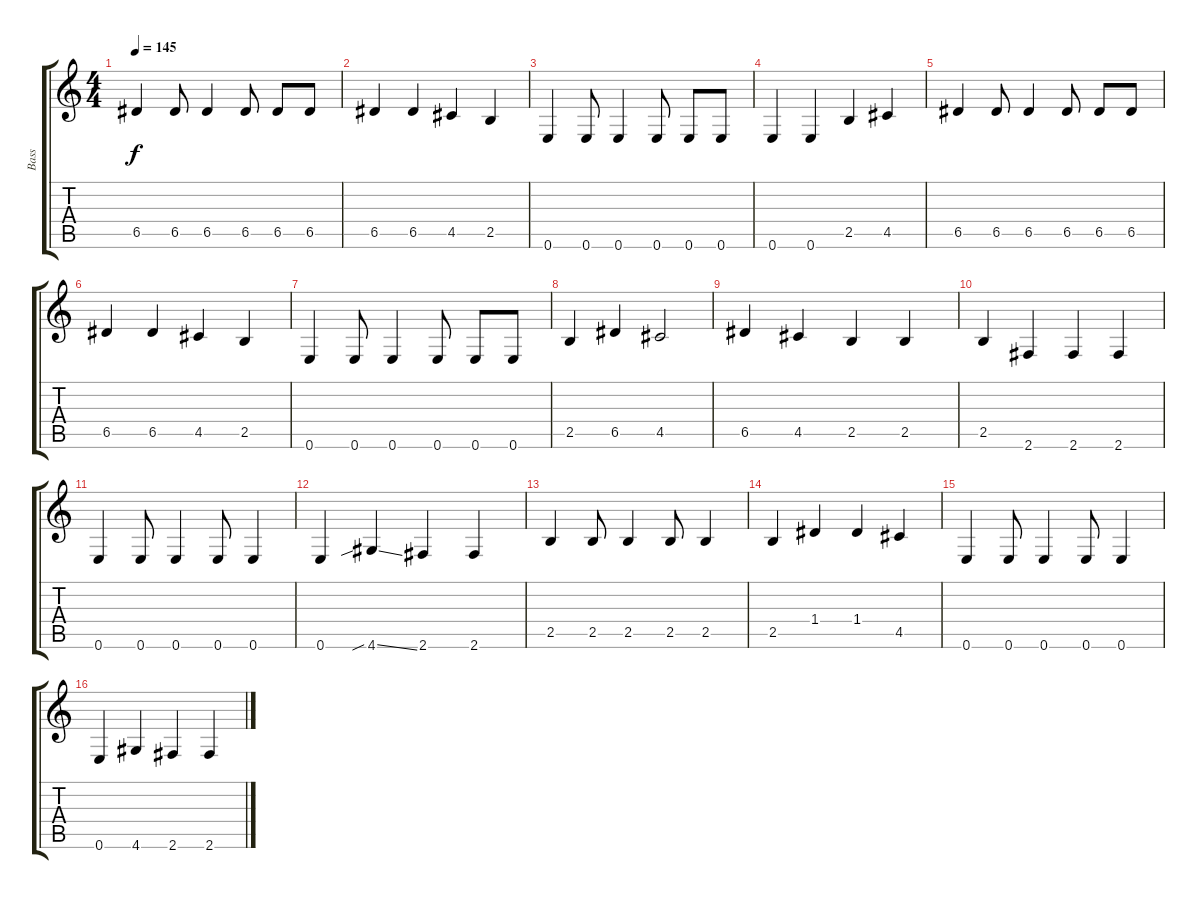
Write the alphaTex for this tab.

\track ("Bass" "Bass") {instrument electricbassfinger}
\staff {score tabs}
\tuning (E4 B3 G3 D3 A2 E2) {hide}
\ts (4 4)
\tempo 145
\clef g2
\ks c
6.5.4{dy f} 6.5.8 6.5.4 6.5.8 6.5.8 6.5.8 |
6.5.4 6.5.4 4.5.4 2.5.4 |
0.6.4 0.6.8 0.6.4 0.6.8 0.6.8 0.6.8 |
0.6.4 0.6.4 2.5.4 4.5.4 |
6.5.4 6.5.8 6.5.4 6.5.8 6.5.8 6.5.8 |
6.5.4 6.5.4 4.5.4 2.5.4 |
0.6.4 0.6.8 0.6.4 0.6.8 0.6.8 0.6.8 |
2.5.4 6.5.4 4.5.2 |
6.5.4 4.5.4 2.5.4 2.5.4 |
2.5.4 2.6.4 2.6.4 2.6.4 |
0.6.4 0.6.8 0.6.4 0.6.8 0.6.4 |
0.6.4 4.6{sib ss}.4 2.6.4 2.6.4 |
2.5.4 2.5.8 2.5.4 2.5.8 2.5.4 |
2.5.4 1.4.4 1.4.4 4.5.4 |
0.6.4 0.6.8 0.6.4 0.6.8 0.6.4 |
0.6.4 4.6.4 2.6.4 2.6.4
